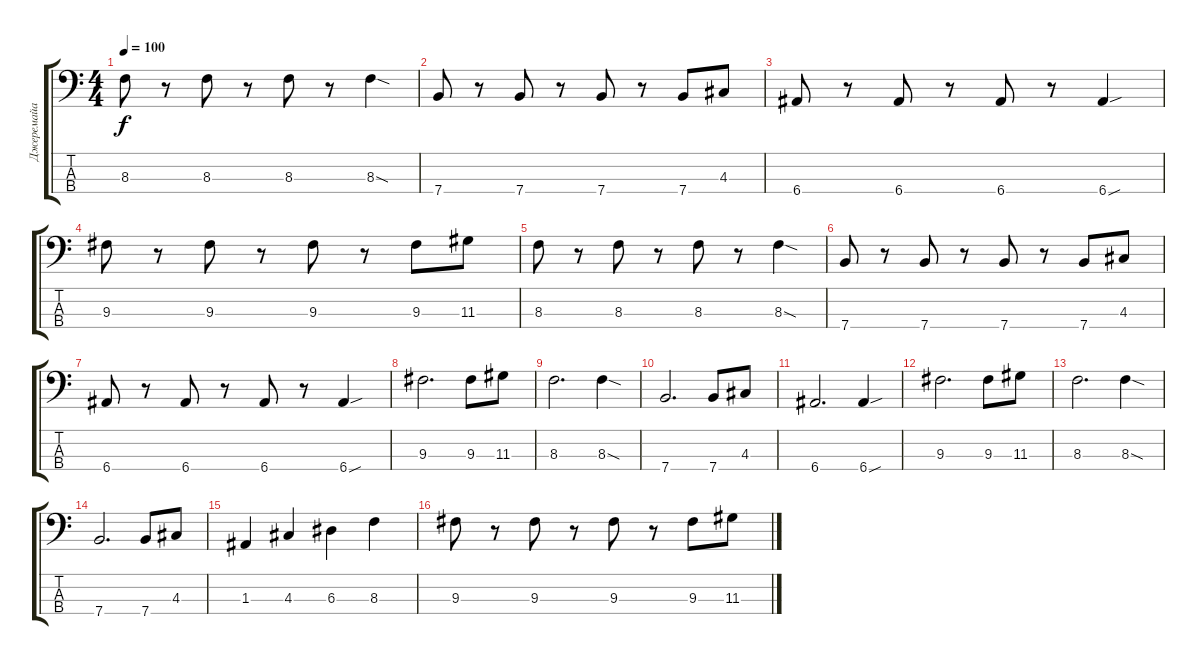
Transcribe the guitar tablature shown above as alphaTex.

\track ("Джеремайа Грин" "Джеремайа ") {instrument electricbassfinger}
\staff {score tabs}
\tuning (G2 D2 A1 E1) {hide}
\ts (4 4)
\tempo 100
\clef f4
\ks c
8.3.8{dy f} r.8 8.3.8 r.8 8.3.8 r.8 8.3{sod}.4 |
7.4.8 r.8 7.4.8 r.8 7.4.8 r.8 7.4.8 4.3.8 |
6.4.8 r.8 6.4.8 r.8 6.4.8 r.8 6.4{sou}.4 |
9.3.8 r.8 9.3.8 r.8 9.3.8 r.8 9.3.8 11.3.8 |
8.3.8 r.8 8.3.8 r.8 8.3.8 r.8 8.3{sod}.4 |
7.4.8 r.8 7.4.8 r.8 7.4.8 r.8 7.4.8 4.3.8 |
6.4.8 r.8 6.4.8 r.8 6.4.8 r.8 6.4{sou}.4 |
9.3.2{d} 9.3.8 11.3.8 |
8.3.2{d} 8.3{sod}.4 |
7.4.2{d} 7.4.8 4.3.8 |
6.4.2{d} 6.4{sou}.4 |
9.3.2{d} 9.3.8 11.3.8 |
8.3.2{d} 8.3{sod}.4 |
7.4.2{d} 7.4.8 4.3.8 |
1.3.4 4.3.4 6.3.4 8.3.4 |
9.3.8 r.8 9.3.8 r.8 9.3.8 r.8 9.3.8 11.3.8
